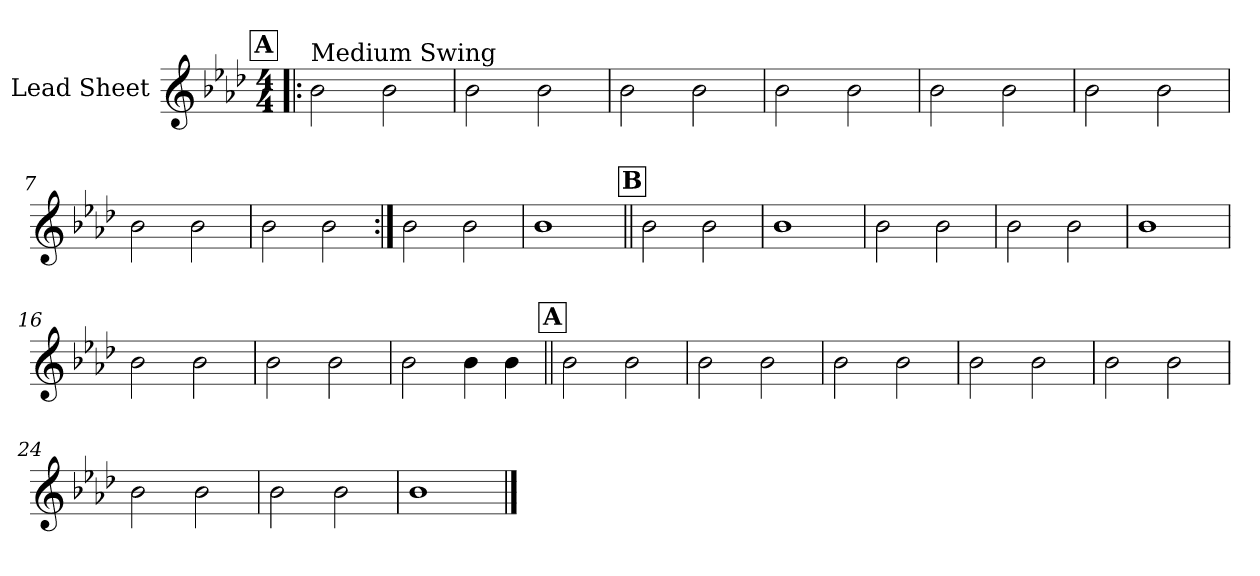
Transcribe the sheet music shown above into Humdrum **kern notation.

**kern
*part1
*staff1
*I"Lead Sheet
*clefG2
*k[b-e-a-d-]
*A-:
*M4/4
!!LO:REH:place=s1:a:fs=14:t=A
=1!|:
!LO:TX:a:t=Medium Swing
2b-\
2b-\
=2
2b-\
2b-\
=3
2b-\
2b-\
=4
2b-\
2b-\
!!LO:LB:g=z
=5
2b-\
2b-\
=6
2b-\
2b-\
=7
2b-\
2b-\
=8
2b-\
2b-\
!!LO:LB:g=z
=9:|!
2b-\
2b-\
=10
1b-
!!LO:LB:g=z
!!LO:REH:place=s1:a:fs=14:t=B
=11||
2b-\
2b-\
=12
1b-
=13
2b-\
2b-\
=14
2b-\
2b-\
!!LO:LB:g=z
=15
1b-
=16
2b-\
2b-\
=17
2b-\
2b-\
=18
2b-\
4b-\
4b-\
!!LO:LB:g=z
!!LO:REH:place=s1:a:fs=14:t=A
=19||
2b-\
2b-\
=20
2b-\
2b-\
=21
2b-\
2b-\
=22
2b-\
2b-\
!!LO:LB:g=z
=23
2b-\
2b-\
=24
2b-\
2b-\
=25
2b-\
2b-\
=26
1b-
==
*-
